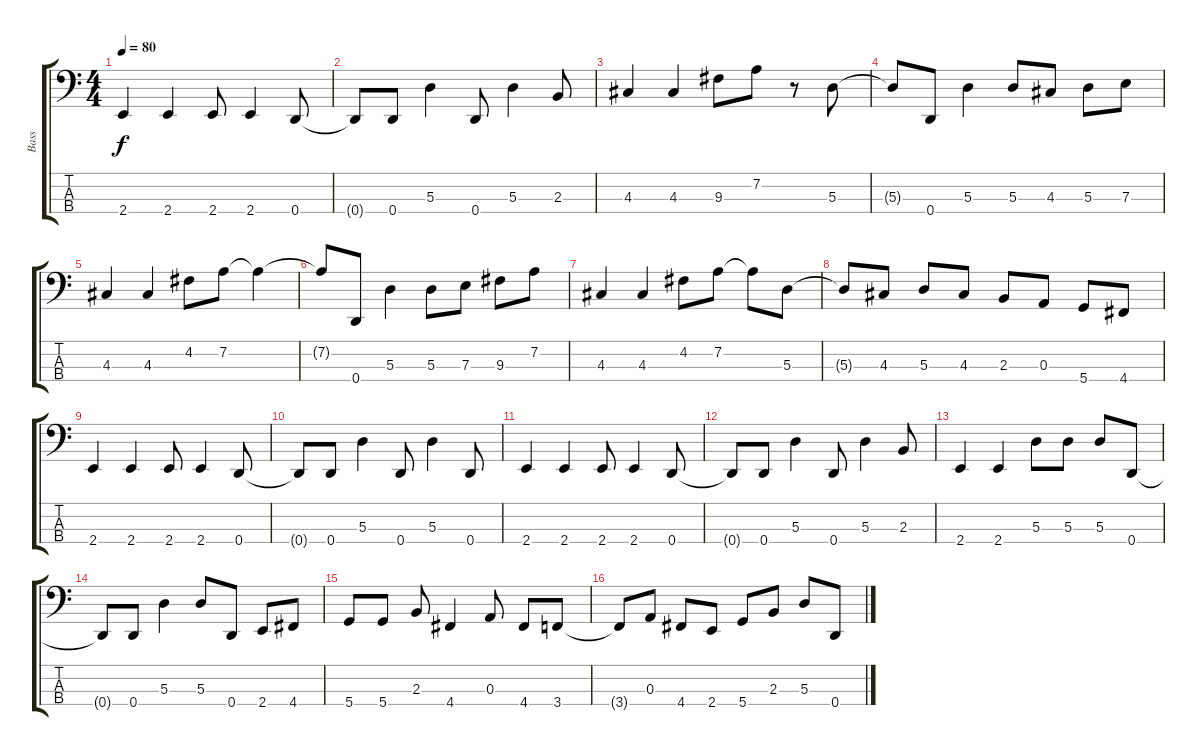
\track ("Bass" "Bass") {instrument electricbasspick}
\staff {score tabs}
\tuning (G2 D2 A1 D1) {hide}
\ts (4 4)
\tempo 80
\clef f4
\ks c
2.4.4{dy f} 2.4.4 2.4.8 2.4.4 0.4.8 |
0.4{t}.8 0.4.8 5.3.4 0.4.8 5.3.4 2.3.8 |
4.3.4 4.3.4 9.3.8 7.2.8 r.8 5.3.8 |
5.3{t}.8 0.4.8 5.3.4 5.3.8 4.3.8 5.3.8 7.3.8 |
4.3.4 4.3.4 4.2.8 7.2.8 7.2{t}.4 |
7.2{t}.8 0.4.8 5.3.4 5.3.8 7.3.8 9.3.8 7.2.8 |
4.3.4 4.3.4 4.2.8 7.2.8 7.2{t}.8 5.3.8 |
5.3{t}.8 4.3.8 5.3.8 4.3.8 2.3.8 0.3.8 5.4.8 4.4.8 |
2.4.4 2.4.4 2.4.8 2.4.4 0.4.8 |
0.4{t}.8 0.4.8 5.3.4 0.4.8 5.3.4 0.4.8 |
2.4.4 2.4.4 2.4.8 2.4.4 0.4.8 |
0.4{t}.8 0.4.8 5.3.4 0.4.8 5.3.4 2.3.8 |
2.4.4 2.4.4 5.3.8 5.3.8 5.3.8 0.4.8 |
0.4{t}.8 0.4.8 5.3.4 5.3.8 0.4.8 2.4.8 4.4.8 |
5.4.8 5.4.8 2.3.8 4.4.4 0.3.8 4.4.8 3.4.8 |
3.4{t}.8 0.3.8 4.4.8 2.4.8 5.4.8 2.3.8 5.3.8 0.4.8
